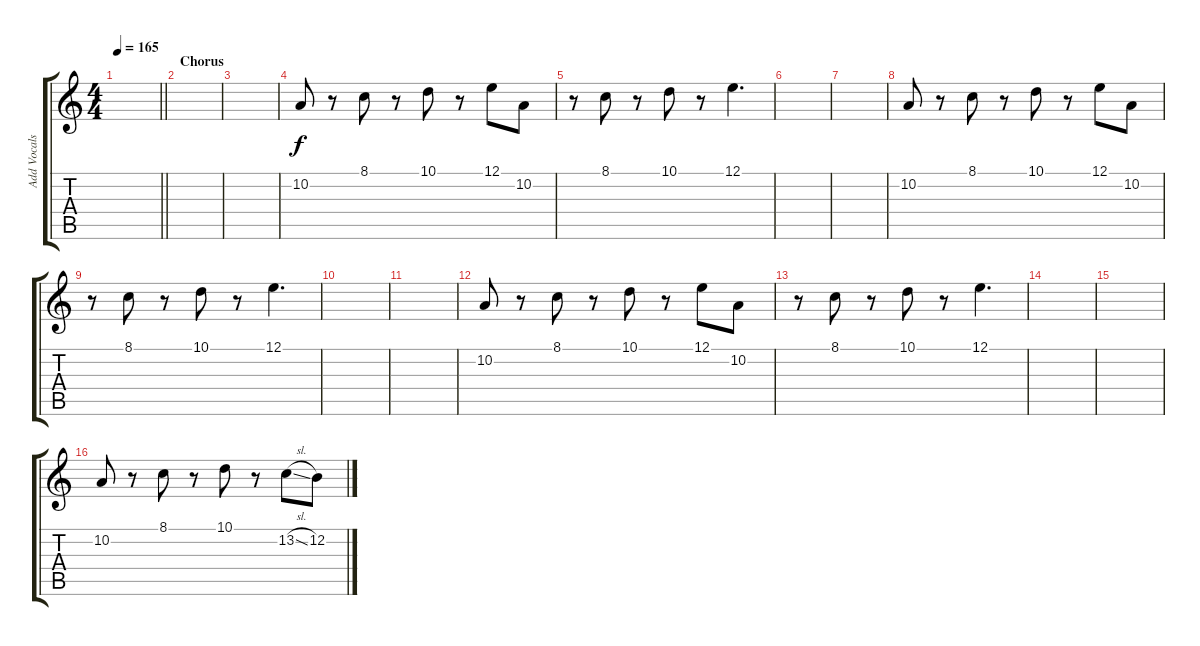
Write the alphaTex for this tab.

\track ("Add Vocals" "Add Vocals") {instrument choiraahs}
\staff {score tabs}
\tuning (E4 B3 G3 D3 A2 E2) {hide}
\ts (4 4)
\tempo 165
\clef g2
\barLineRight lightlight
\ks c
|
\section ("" "Chorus")
|
|
10.2.8{dy f} r.8 8.1.8 r.8 10.1.8 r.8 12.1.8 10.2.8 |
r.8 8.1.8 r.8 10.1.8 r.8 12.1.4{d} |
|
|
10.2.8 r.8 8.1.8 r.8 10.1.8 r.8 12.1.8 10.2.8 |
r.8 8.1.8 r.8 10.1.8 r.8 12.1.4{d} |
|
|
10.2.8 r.8 8.1.8 r.8 10.1.8 r.8 12.1.8 10.2.8 |
r.8 8.1.8 r.8 10.1.8 r.8 12.1.4{d} |
|
|
10.2.8 r.8 8.1.8 r.8 10.1.8 r.8 13.2{sl}.8 12.2.8
